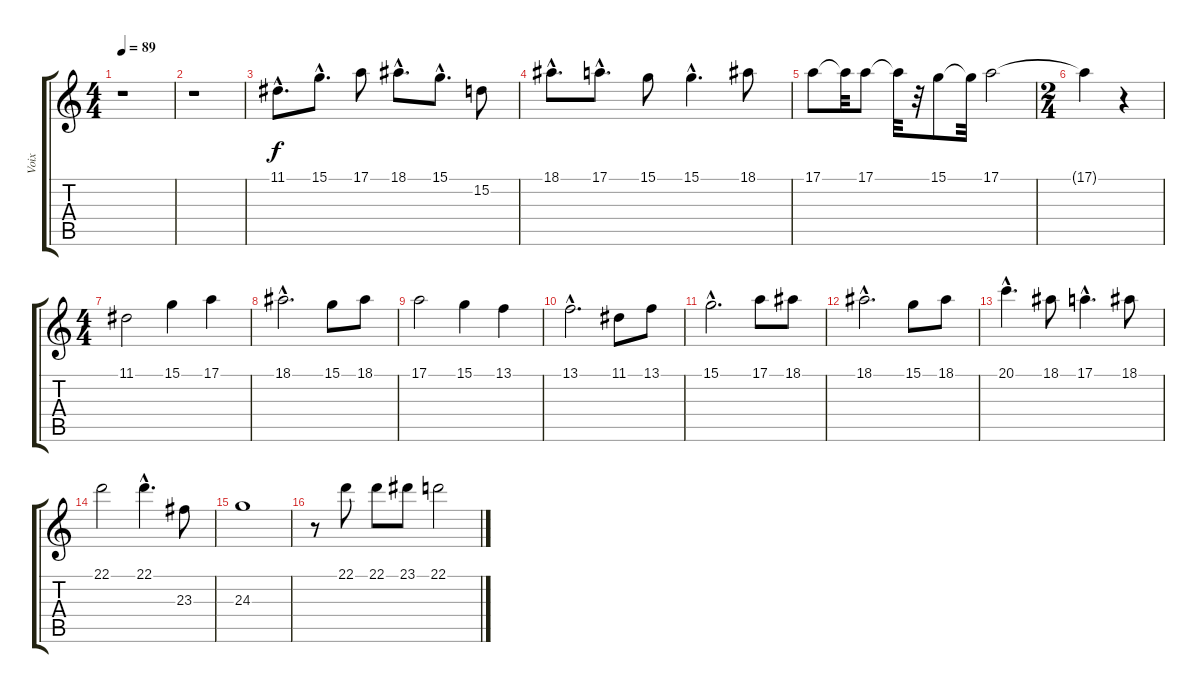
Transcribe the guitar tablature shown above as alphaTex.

\track ("Voix" "Voix") {instrument lead6voice}
\staff {score tabs}
\tuning (E4 B3 G3 D3 A2 E2) {hide}
\ts (4 4)
\tempo 89
\clef g2
\ks c
r.1{dy f} |
r.1 |
11.1{hac}.8{d volume 13 balance 8} 15.1{hac}.8{d} 17.1.8 18.1{hac}.8{d} 15.1{hac}.8{d} 15.2.8 |
18.1{hac}.8{d} 17.1{hac}.8{d} 15.1.8 15.1{hac}.4{d} 18.1.8 |
17.1.8 17.1{t}.32 17.1.8 17.1{t}.32 r.32 15.1.8 15.1{t}.32 17.1.2 |
\ts (2 4)
17.1{t}.4 r.4 |
\ts (4 4)
11.1.2{volume 16 balance 8} 15.1.4 17.1.4 |
18.1{hac}.2{d} 15.1.8 18.1.8 |
17.1.2 15.1.4 13.1.4 |
13.1{hac}.2{d} 11.1.8 13.1.8 |
15.1{hac}.2{d} 17.1.8 18.1.8 |
18.1{hac}.2{d} 15.1.8 18.1.8 |
20.1{hac}.4{d} 18.1.8 17.1{hac}.4{d} 18.1.8 |
22.1.2 22.1{hac}.4{d} 23.3.8 |
24.3.1{volume 16 balance 8} |
r.8 22.1.8 22.1.8 23.1.8 22.1.2
